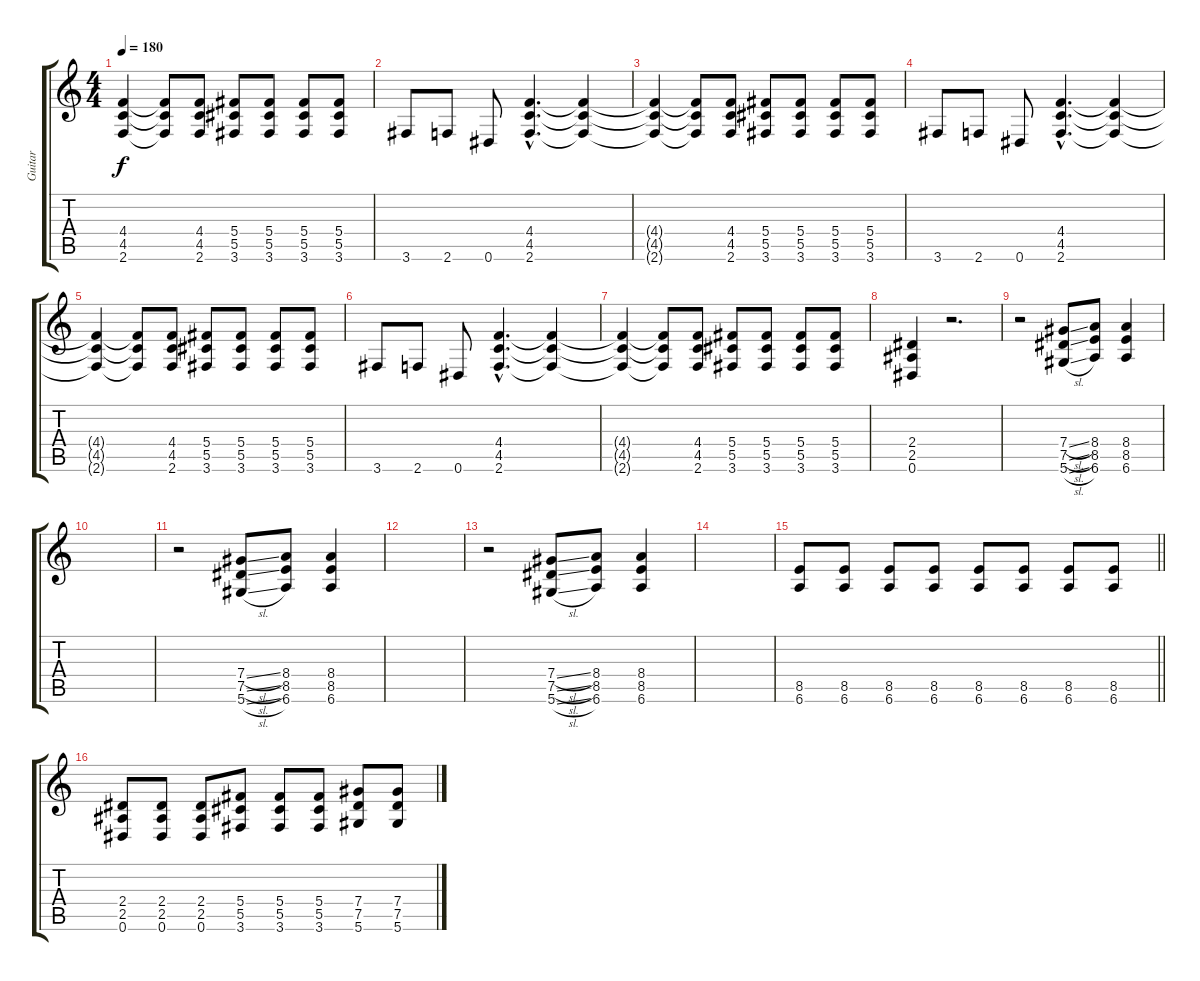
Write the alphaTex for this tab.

\track ("Guitar " "Guitar ") {instrument distortionguitar}
\staff {score tabs}
\tuning (Eb4 Bb3 Gb3 Db3 Ab2 Eb2) {hide}
\ts (4 4)
\tempo 180
\clef g2
\ks c
(4.4{t} 4.5{t} 2.6{t}).4{dy f} (4.4{t} 4.5{t} 2.6{t}).8 (4.4 4.5 2.6).8 (5.4 5.5 3.6).8 (5.4 5.5 3.6).8 (5.4 5.5 3.6).8 (5.4 5.5 3.6).8 |
3.6.8 2.6.8 0.6.8 (4.4{hac} 4.5{hac} 2.6{hac}).4{d} (4.4{t} 4.5{t} 2.6{t}).4 |
(4.4{t} 4.5{t} 2.6{t}).4 (4.4{t} 4.5{t} 2.6{t}).8 (4.4 4.5 2.6).8 (5.4 5.5 3.6).8 (5.4 5.5 3.6).8 (5.4 5.5 3.6).8 (5.4 5.5 3.6).8 |
3.6.8 2.6.8 0.6.8 (4.4{hac} 4.5{hac} 2.6{hac}).4{d} (4.4{t} 4.5{t} 2.6{t}).4 |
(4.4{t} 4.5{t} 2.6{t}).4 (4.4{t} 4.5{t} 2.6{t}).8 (4.4 4.5 2.6).8 (5.4 5.5 3.6).8 (5.4 5.5 3.6).8 (5.4 5.5 3.6).8 (5.4 5.5 3.6).8 |
3.6.8 2.6.8 0.6.8 (4.4{hac} 4.5{hac} 2.6{hac}).4{d} (4.4{t} 4.5{t} 2.6{t}).4 |
(4.4{t} 4.5{t} 2.6{t}).4 (4.4{t} 4.5{t} 2.6{t}).8 (4.4 4.5 2.6).8 (5.4 5.5 3.6).8 (5.4 5.5 3.6).8 (5.4 5.5 3.6).8 (5.4 5.5 3.6).8 |
(2.4 2.5 0.6).4 r.2{d} |
r.2 (7.4{sl} 7.5{sl} 5.6{sl}).8 (8.4 8.5 6.6).8 (8.4 8.5 6.6).4 |
|
r.2 (7.4{sl} 7.5{sl} 5.6{sl}).8 (8.4 8.5 6.6).8 (8.4 8.5 6.6).4 |
|
r.2 (7.4{sl} 7.5{sl} 5.6{sl}).8 (8.4 8.5 6.6).8 (8.4 8.5 6.6).4 |
|
\barLineRight lightlight
(8.5 6.6).8 (8.5 6.6).8 (8.5 6.6).8 (8.5 6.6).8 (8.5 6.6).8 (8.5 6.6).8 (8.5 6.6).8 (8.5 6.6).8 |
(2.4 2.5 0.6).8 (2.4 2.5 0.6).8 (2.4 2.5 0.6).8 (5.4 5.5 3.6).8 (5.4 5.5 3.6).8 (5.4 5.5 3.6).8 (7.4 7.5 5.6).8 (7.4 7.5 5.6).8
